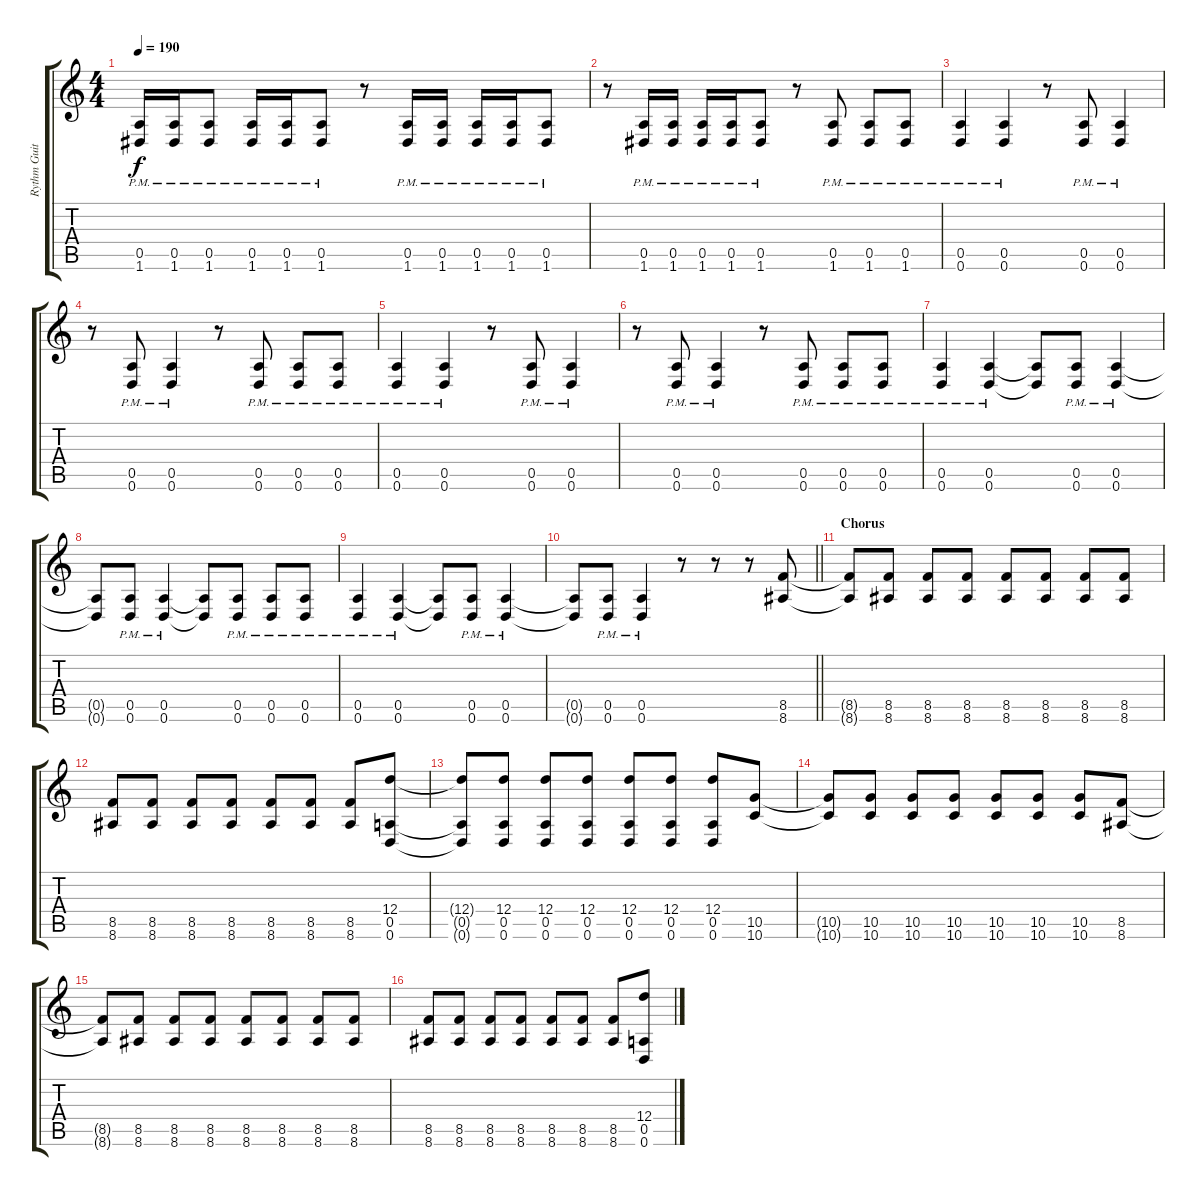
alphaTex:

\track ("Rythm Guitar" "Rythm Guit") {instrument distortionguitar}
\staff {score tabs}
\tuning (E4 B3 G3 D3 A2 D2) {hide}
\ts (4 4)
\tempo 190
\clef g2
\ks c
(0.5{pm} 1.6{pm}).16{dy f} (0.5{pm} 1.6{pm}).16 (0.5{pm} 1.6{pm}).8 (0.5{pm} 1.6{pm}).16 (0.5{pm} 1.6{pm}).16 (0.5{pm} 1.6{pm}).8 r.8 (0.5{pm} 1.6{pm}).16 (0.5{pm} 1.6{pm}).16 (0.5{pm} 1.6{pm}).16 (0.5{pm} 1.6{pm}).16 (0.5{pm} 1.6{pm}).8 |
r.8 (0.5{pm} 1.6{pm}).16 (0.5{pm} 1.6{pm}).16 (0.5{pm} 1.6{pm}).16 (0.5{pm} 1.6{pm}).16 (0.5{pm} 1.6{pm}).8 r.8 (0.5{pm} 1.6{pm}).8 (0.5{pm} 1.6{pm}).8 (0.5{pm} 1.6{pm}).8 |
(0.5{pm} 0.6{pm}).4 (0.5{pm} 0.6{pm}).4 r.8 (0.5{pm} 0.6{pm}).8 (0.5{pm} 0.6{pm}).4 |
r.8 (0.5{pm} 0.6{pm}).8 (0.5{pm} 0.6{pm}).4 r.8 (0.5{pm} 0.6{pm}).8 (0.5{pm} 0.6{pm}).8 (0.5{pm} 0.6{pm}).8 |
(0.5{pm} 0.6{pm}).4 (0.5{pm} 0.6{pm}).4 r.8 (0.5{pm} 0.6{pm}).8 (0.5{pm} 0.6{pm}).4 |
r.8 (0.5{pm} 0.6{pm}).8 (0.5{pm} 0.6{pm}).4 r.8 (0.5{pm} 0.6{pm}).8 (0.5{pm} 0.6{pm}).8 (0.5{pm} 0.6{pm}).8 |
(0.5{pm} 0.6{pm}).4 (0.5{pm} 0.6{pm}).4 (0.5{t} 0.6{t}).8 (0.5{pm} 0.6{pm}).8 (0.5{pm} 0.6{pm}).4 |
(0.5{t} 0.6{t}).8 (0.5{pm} 0.6{pm}).8 (0.5{pm} 0.6{pm}).4 (0.5{t} 0.6{t}).8 (0.5{pm} 0.6{pm}).8 (0.5{pm} 0.6{pm}).8 (0.5{pm} 0.6{pm}).8 |
(0.5{pm} 0.6{pm}).4 (0.5{pm} 0.6{pm}).4 (0.5{t} 0.6{t}).8 (0.5{pm} 0.6{pm}).8 (0.5{pm} 0.6{pm}).4 |
\barLineRight lightlight
(0.5{t} 0.6{t}).8 (0.5{pm} 0.6{pm}).8 (0.5{pm} 0.6{pm}).4 r.8 r.8 r.8 (8.5 8.6).8 |
\section ("" "Chorus")
(8.5{t} 8.6{t}).8 (8.5 8.6).8 (8.5 8.6).8 (8.5 8.6).8 (8.5 8.6).8 (8.5 8.6).8 (8.5 8.6).8 (8.5 8.6).8 |
(8.5 8.6).8 (8.5 8.6).8 (8.5 8.6).8 (8.5 8.6).8 (8.5 8.6).8 (8.5 8.6).8 (8.5 8.6).8 (12.4 0.5 0.6).8 |
(12.4{t} 0.5{t} 0.6{t}).8 (12.4 0.5 0.6).8 (12.4 0.5 0.6).8 (12.4 0.5 0.6).8 (12.4 0.5 0.6).8 (12.4 0.5 0.6).8 (12.4 0.5 0.6).8 (10.5 10.6).8 |
(10.5{t} 10.6{t}).8 (10.5 10.6).8 (10.5 10.6).8 (10.5 10.6).8 (10.5 10.6).8 (10.5 10.6).8 (10.5 10.6).8 (8.5 8.6).8 |
(8.5{t} 8.6{t}).8 (8.5 8.6).8 (8.5 8.6).8 (8.5 8.6).8 (8.5 8.6).8 (8.5 8.6).8 (8.5 8.6).8 (8.5 8.6).8 |
(8.5 8.6).8 (8.5 8.6).8 (8.5 8.6).8 (8.5 8.6).8 (8.5 8.6).8 (8.5 8.6).8 (8.5 8.6).8 (12.4 0.5 0.6).8
